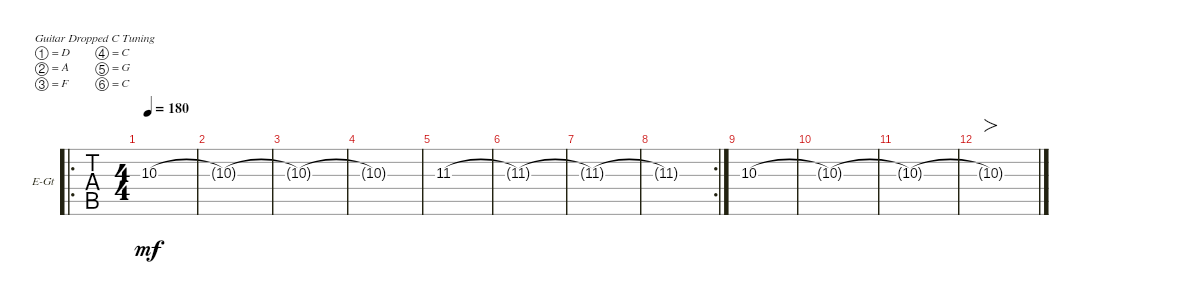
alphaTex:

\defaultSystemsLayout 4
\bracketExtendMode groupsimilarinstruments
\firstSystemTrackNameOrientation horizontal
\otherSystemsTrackNameOrientation horizontal
\track ("Lead Strings" "E-Gt") {instrument electricguitarclean}
\staff {tabs}
\tuning (D4 A3 F3 C3 G2 C2)
\ro
\ts (4 4)
\tempo 180
\clef g2
\ks c
10.3.1{dy mf} |
10.3{t}.1 |
10.3{t}.1 |
10.3{t}.1 |
11.3.1 |
11.3{t}.1 |
11.3{t}.1 |
\rc 2
11.3{t}.1 |
10.3.1 |
10.3{t}.1 |
10.3{t}.1 |
10.3{t}.1{fo}
